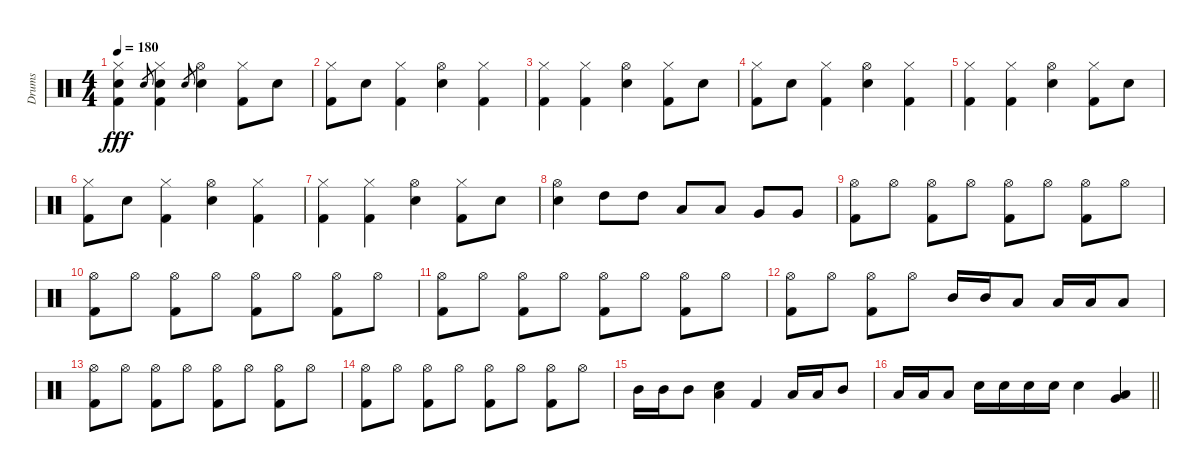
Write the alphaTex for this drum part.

\track ("Drums" "Drums") {instrument percussion}
\staff {score}
\articulation defaults
\ts (4 4)
\tempo 180
\clef neutral
\ks c
("Hi-Hat (closed)" "Electric Snare (hit)" "Kick (hit) 2").4{dy fff} "Electric Snare (hit)".8{gr} ("Hi-Hat (closed)" "Electric Snare (hit)" "Kick (hit) 2").4 "Electric Snare (hit)".8{gr} ("Hi-Hat (open)" "Electric Snare (hit)").4 ("Hi-Hat (closed)" "Kick (hit) 2").8 "Electric Snare (hit)".8 |
("Hi-Hat (closed)" "Kick (hit) 2").8 "Electric Snare (hit)".8 ("Hi-Hat (closed)" "Kick (hit) 2").4 ("Hi-Hat (open)" "Electric Snare (hit)").4 ("Hi-Hat (closed)" "Kick (hit) 2").4 |
("Hi-Hat (closed)" "Kick (hit) 2").4 ("Hi-Hat (closed)" "Kick (hit) 2").4 ("Hi-Hat (open)" "Electric Snare (hit)").4 ("Hi-Hat (closed)" "Kick (hit) 2").8 "Electric Snare (hit)".8 |
("Hi-Hat (closed)" "Kick (hit) 2").8 "Electric Snare (hit)".8 ("Hi-Hat (closed)" "Kick (hit) 2").4 ("Hi-Hat (open)" "Electric Snare (hit)").4 ("Hi-Hat (closed)" "Kick (hit) 2").4 |
("Hi-Hat (closed)" "Kick (hit) 2").4 ("Hi-Hat (closed)" "Kick (hit) 2").4 ("Hi-Hat (open)" "Electric Snare (hit)").4 ("Hi-Hat (closed)" "Kick (hit) 2").8 "Electric Snare (hit)".8 |
("Hi-Hat (closed)" "Kick (hit) 2").8 "Electric Snare (hit)".8 ("Hi-Hat (closed)" "Kick (hit) 2").4 ("Hi-Hat (open)" "Electric Snare (hit)").4 ("Hi-Hat (closed)" "Kick (hit) 2").4 |
("Hi-Hat (closed)" "Kick (hit) 2").4 ("Hi-Hat (closed)" "Kick (hit) 2").4 ("Hi-Hat (open)" "Electric Snare (hit)").4 ("Hi-Hat (closed)" "Kick (hit) 2").8 "Electric Snare (hit)".8 |
("Hi-Hat (open)" "Electric Snare (hit)").4 "High Tom (hit)".8 "High Tom (hit)".8 "Low Tom (hit)".8 "Low Tom (hit)".8 "Very Low Tom (hit)".8 "Very Low Tom (hit)".8 |
("Hi-Hat (open)" "Kick (hit) 2").8 "Hi-Hat (open)".8 ("Hi-Hat (open)" "Kick (hit) 2").8 "Hi-Hat (open)".8 ("Hi-Hat (open)" "Kick (hit) 2").8 "Hi-Hat (open)".8 ("Hi-Hat (open)" "Kick (hit) 2").8 "Hi-Hat (open)".8 |
("Hi-Hat (open)" "Kick (hit) 2").8 "Hi-Hat (open)".8 ("Hi-Hat (open)" "Kick (hit) 2").8 "Hi-Hat (open)".8 ("Hi-Hat (open)" "Kick (hit) 2").8 "Hi-Hat (open)".8 ("Hi-Hat (open)" "Kick (hit) 2").8 "Hi-Hat (open)".8 |
("Hi-Hat (open)" "Kick (hit) 2").8 "Hi-Hat (open)".8 ("Hi-Hat (open)" "Kick (hit) 2").8 "Hi-Hat (open)".8 ("Hi-Hat (open)" "Kick (hit) 2").8 "Hi-Hat (open)".8 ("Hi-Hat (open)" "Kick (hit) 2").8 "Hi-Hat (open)".8 |
("Hi-Hat (open)" "Kick (hit) 2").8 "Hi-Hat (open)".8 ("Hi-Hat (open)" "Kick (hit) 2").8 "Hi-Hat (open)".8 "Mid Tom (hit)".16 "Mid Tom (hit)".16 "Low Tom (hit)".8 "Low Tom (hit)".16 "Low Floor Tom (hit)".16 "Low Floor Tom (hit)".8 |
("Hi-Hat (open)" "Kick (hit) 2").8 "Hi-Hat (open)".8 ("Hi-Hat (open)" "Kick (hit) 2").8 "Hi-Hat (open)".8 ("Hi-Hat (open)" "Kick (hit) 2").8 "Hi-Hat (open)".8 ("Hi-Hat (open)" "Kick (hit) 2").8 "Hi-Hat (open)".8 |
("Hi-Hat (open)" "Kick (hit) 2").8 "Hi-Hat (open)".8 ("Hi-Hat (open)" "Kick (hit) 2").8 "Hi-Hat (open)".8 ("Hi-Hat (open)" "Kick (hit) 2").8 "Hi-Hat (open)".8 ("Hi-Hat (open)" "Kick (hit) 2").8 "Hi-Hat (open)".8 |
"Mid Tom (hit)".16 "Mid Tom (hit)".16 "Mid Tom (hit)".8 ("Low Tom (hit)" "Electric Snare (hit)").4 "Kick (hit) 2".4 "Low Tom (hit)".16 "Low Tom (hit)".16 "Mid Tom (hit)".8 |
\barLineRight lightlight "Low Tom (hit)".16 "Low Tom (hit)".16 "Low Tom (hit)".8 "Electric Snare (hit)".16 "Electric Snare (hit)".16 "Electric Snare (hit)".16 "Electric Snare (hit)".16 "Electric Snare (hit)".4
("Very Low Tom (hit)" "Low Tom (hit)").4
